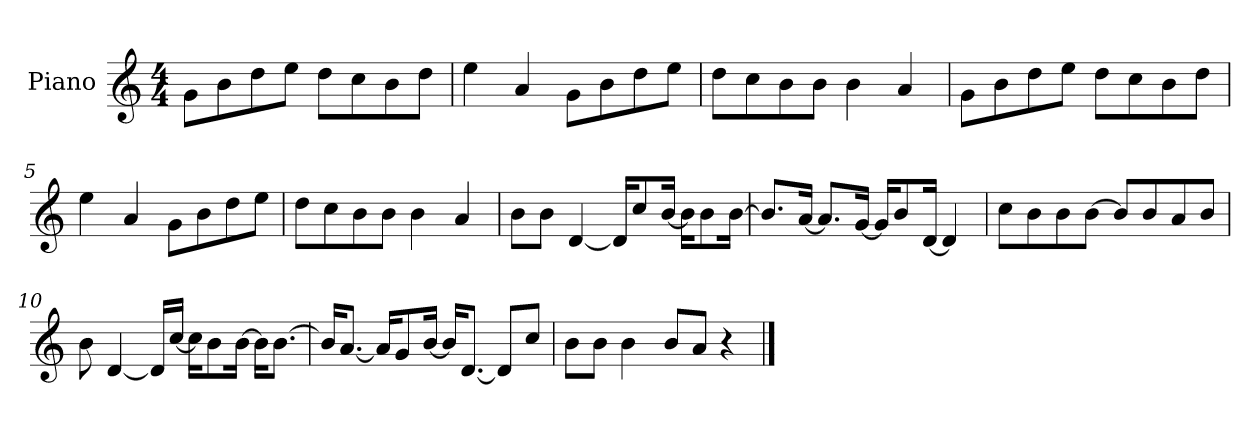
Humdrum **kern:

**kern
*part1
*staff1
*I"Piano
*I'P-no
*clefG2
*k[]
*M4/4
*MM90
=1
8g\L
8b\
8dd\
8ee\J
8dd\L
8cc\
8b\
8dd\J
=2
4ee\
4a/
8g\L
8b\
8dd\
8ee\J
=3
8dd\L
8cc\
8b\
8b\J
4b\
4a/
=4
8g\L
8b\
8dd\
8ee\J
8dd\L
8cc\
8b\
8dd\J
=5
4ee\
4a/
8g\L
8b\
8dd\
8ee\J
=6
8dd\L
8cc\
8b\
8b\J
4b\
4a/
!!LO:LB:g=z
=7
8b\L
8b\J
[4d/
16d/KL]
8cc/
[16b/Jk
16b\KL]
8b\
[16b\Jk
=8
8.b/L]
[16a/Jk
8.a/L]
[16g/Jk
16g/KL]
8b/
[16d/Jk
4d/]
=9
8cc\L
8b\
8b\
[8b\J
8b/L]
8b/
8a/
8b/J
=10
8b\
[4d/
16d/LL]
[16cc/JJ
16cc\KL]
8b\
[16b\Jk
16b\KL]
[8.b\J
!!LO:LB:g=z
=11
16b/KL]
[8.a/J
16a/KL]
8g/
[16b/Jk
16b/KL]
[8.d/J
8d/L]
8cc/J
=12
8b\L
8b\J
4b\
8b/L
8a/J
4r
==
*-
